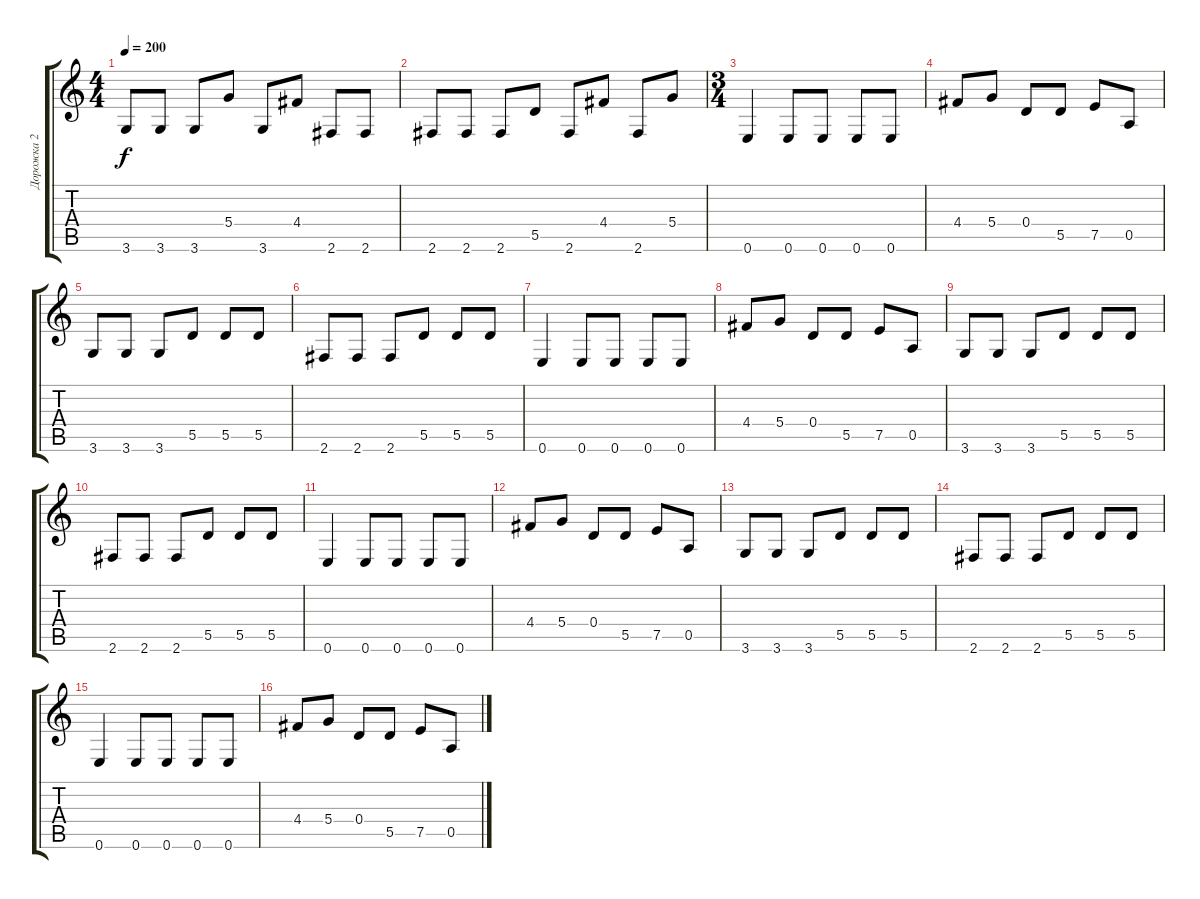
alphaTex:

\track ("Дорожка 2" "Дорожка 2") {instrument overdrivenguitar}
\staff {score tabs}
\tuning (E4 B3 G3 D3 A2 E2) {hide}
\ts (4 4)
\tempo 200
\clef g2
\ks c
3.6.8{dy f} 3.6.8 3.6.8 5.4.8 3.6.8 4.4.8 2.6.8 2.6.8 |
2.6.8 2.6.8 2.6.8 5.5.8 2.6.8 4.4.8 2.6.8 5.4.8 |
\ts (3 4)
0.6.4 0.6.8 0.6.8 0.6.8 0.6.8 |
4.4.8 5.4.8 0.4.8 5.5.8 7.5.8 0.5.8 |
3.6.8 3.6.8 3.6.8 5.5.8 5.5.8 5.5.8 |
2.6.8 2.6.8 2.6.8 5.5.8 5.5.8 5.5.8 |
0.6.4 0.6.8 0.6.8 0.6.8 0.6.8 |
4.4.8 5.4.8 0.4.8 5.5.8 7.5.8 0.5.8 |
3.6.8 3.6.8 3.6.8 5.5.8 5.5.8 5.5.8 |
2.6.8 2.6.8 2.6.8 5.5.8 5.5.8 5.5.8 |
0.6.4 0.6.8 0.6.8 0.6.8 0.6.8 |
4.4.8 5.4.8 0.4.8 5.5.8 7.5.8 0.5.8 |
3.6.8 3.6.8 3.6.8 5.5.8 5.5.8 5.5.8 |
2.6.8 2.6.8 2.6.8 5.5.8 5.5.8 5.5.8 |
0.6.4 0.6.8 0.6.8 0.6.8 0.6.8 |
4.4.8 5.4.8 0.4.8 5.5.8 7.5.8 0.5.8
